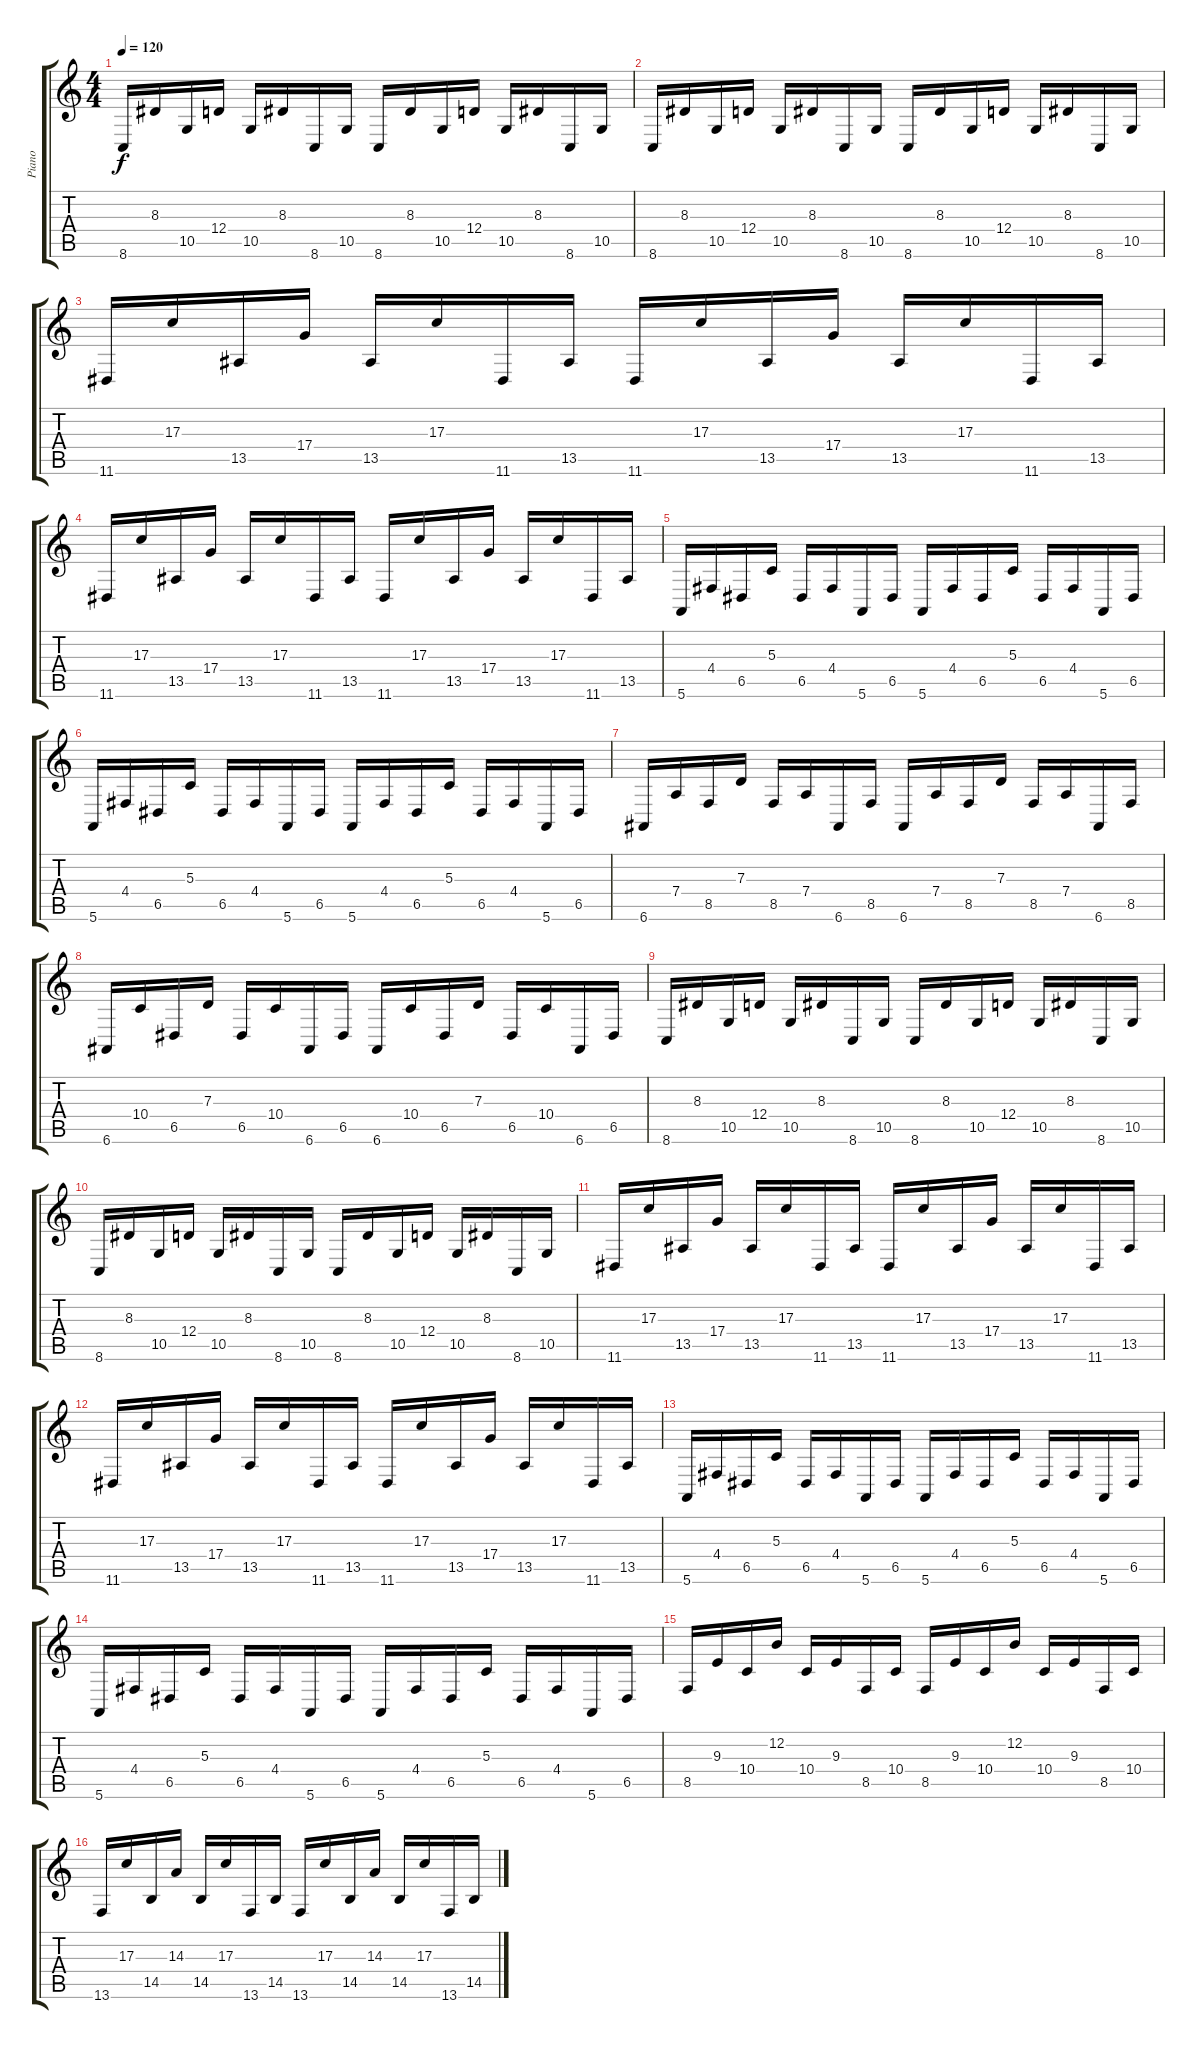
\track ("Piano" "Piano") {instrument acousticgrandpiano}
\staff {score tabs}
\tuning (E4 B3 G3 D3 A2 E2) {hide}
\ts (4 4)
\tempo 120
\clef g2
\ks c
8.6.16{dy f} 8.3.16 10.5.16 12.4.16 10.5.16 8.3.16 8.6.16 10.5.16 8.6.16 8.3.16 10.5.16 12.4.16 10.5.16 8.3.16 8.6.16 10.5.16 |
8.6.16 8.3.16 10.5.16 12.4.16 10.5.16 8.3.16 8.6.16 10.5.16 8.6.16 8.3.16 10.5.16 12.4.16 10.5.16 8.3.16 8.6.16 10.5.16 |
11.6.16 17.3.16 13.5.16 17.4.16 13.5.16 17.3.16 11.6.16 13.5.16 11.6.16 17.3.16 13.5.16 17.4.16 13.5.16 17.3.16 11.6.16 13.5.16 |
11.6.16 17.3.16 13.5.16 17.4.16 13.5.16 17.3.16 11.6.16 13.5.16 11.6.16 17.3.16 13.5.16 17.4.16 13.5.16 17.3.16 11.6.16 13.5.16 |
5.6.16 4.4.16 6.5.16 5.3.16 6.5.16 4.4.16 5.6.16 6.5.16 5.6.16 4.4.16 6.5.16 5.3.16 6.5.16 4.4.16 5.6.16 6.5.16 |
5.6.16 4.4.16 6.5.16 5.3.16 6.5.16 4.4.16 5.6.16 6.5.16 5.6.16 4.4.16 6.5.16 5.3.16 6.5.16 4.4.16 5.6.16 6.5.16 |
6.6.16 7.4.16 8.5.16 7.3.16 8.5.16 7.4.16 6.6.16 8.5.16 6.6.16 7.4.16 8.5.16 7.3.16 8.5.16 7.4.16 6.6.16 8.5.16 |
6.6.16 10.4.16 6.5.16 7.3.16 6.5.16 10.4.16 6.6.16 6.5.16 6.6.16 10.4.16 6.5.16 7.3.16 6.5.16 10.4.16 6.6.16 6.5.16 |
8.6.16 8.3.16 10.5.16 12.4.16 10.5.16 8.3.16 8.6.16 10.5.16 8.6.16 8.3.16 10.5.16 12.4.16 10.5.16 8.3.16 8.6.16 10.5.16 |
8.6.16 8.3.16 10.5.16 12.4.16 10.5.16 8.3.16 8.6.16 10.5.16 8.6.16 8.3.16 10.5.16 12.4.16 10.5.16 8.3.16 8.6.16 10.5.16 |
11.6.16 17.3.16 13.5.16 17.4.16 13.5.16 17.3.16 11.6.16 13.5.16 11.6.16 17.3.16 13.5.16 17.4.16 13.5.16 17.3.16 11.6.16 13.5.16 |
11.6.16 17.3.16 13.5.16 17.4.16 13.5.16 17.3.16 11.6.16 13.5.16 11.6.16 17.3.16 13.5.16 17.4.16 13.5.16 17.3.16 11.6.16 13.5.16 |
5.6.16 4.4.16 6.5.16 5.3.16 6.5.16 4.4.16 5.6.16 6.5.16 5.6.16 4.4.16 6.5.16 5.3.16 6.5.16 4.4.16 5.6.16 6.5.16 |
5.6.16 4.4.16 6.5.16 5.3.16 6.5.16 4.4.16 5.6.16 6.5.16 5.6.16 4.4.16 6.5.16 5.3.16 6.5.16 4.4.16 5.6.16 6.5.16 |
8.5.16 9.3.16 10.4.16 12.2.16 10.4.16 9.3.16 8.5.16 10.4.16 8.5.16 9.3.16 10.4.16 12.2.16 10.4.16 9.3.16 8.5.16 10.4.16 |
13.6.16 17.3.16 14.5.16 14.3.16 14.5.16 17.3.16 13.6.16 14.5.16 13.6.16 17.3.16 14.5.16 14.3.16 14.5.16 17.3.16 13.6.16 14.5.16
